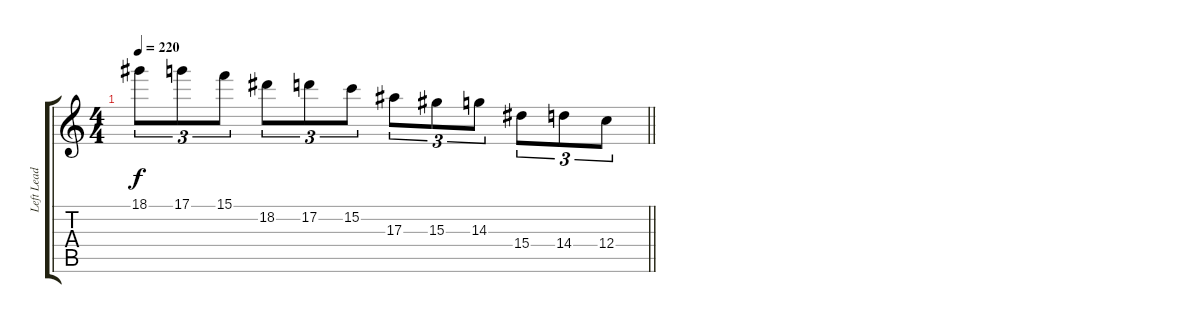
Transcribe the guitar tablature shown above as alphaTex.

\track ("Left Lead 1" "Left Lead ") {instrument distortionguitar}
\staff {score tabs}
\tuning (D4 A3 F3 C3 G2 C2) {hide}
\ts (4 4)
\tempo 220
\clef g2
\barLineRight lightlight
\ks c
18.1.8{tu (3 2) dy f} 17.1.8{tu (3 2)} 15.1.8{tu (3 2)} 18.2.8{tu (3 2)} 17.2.8{tu (3 2)} 15.2.8{tu (3 2)} 17.3.8{tu (3 2)} 15.3.8{tu (3 2)} 14.3.8{tu (3 2)} 15.4.8{tu (3 2)} 14.4.8{tu (3 2)} 12.4.8{tu (3 2)}
